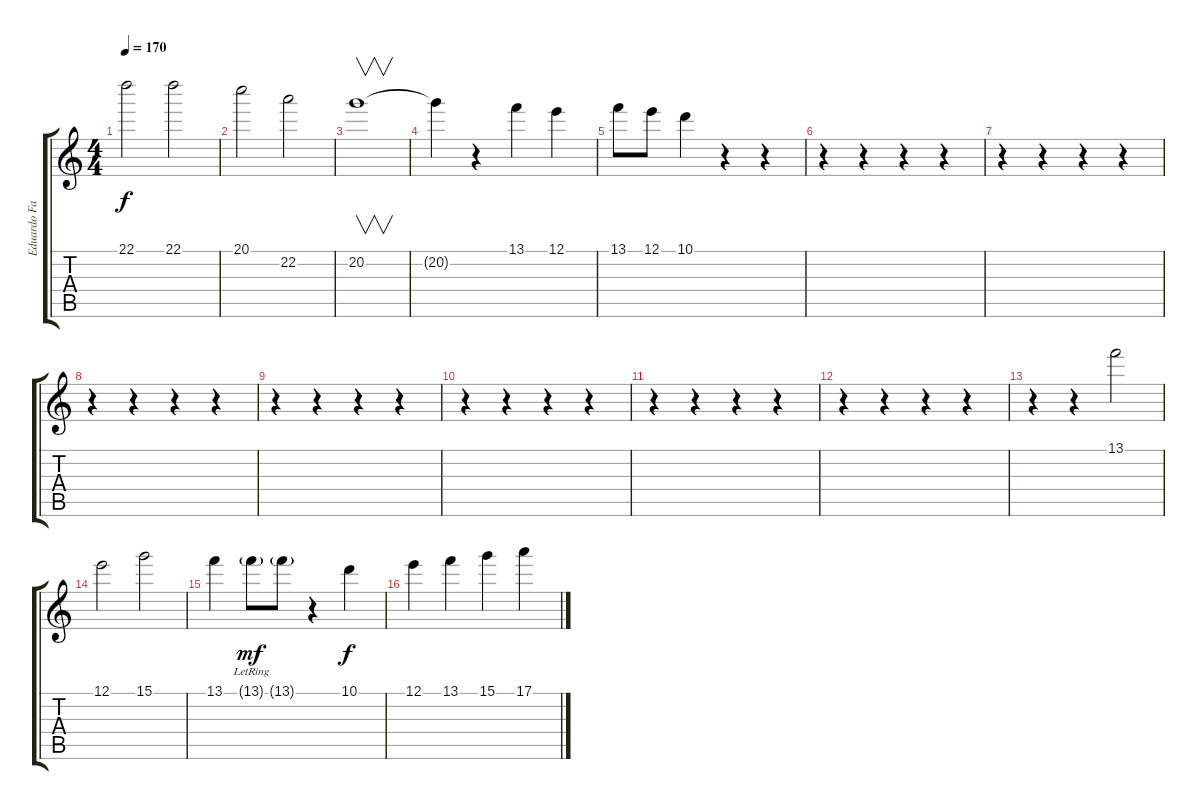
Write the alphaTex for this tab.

\track ("Eduardo Falaschi" "Eduardo Fa") {instrument overdrivenguitar}
\staff {score tabs}
\tuning (E4 B3 G3 D3 A2 E2) {hide}
\ts (4 4)
\tempo 170
\clef g2
\ks c
22.1.2{dy f} 22.1.2 |
20.1.2 22.2.2 |
20.2.1{v} |
20.2{t}.4 r.4 13.1.4 12.1.4 |
13.1.8 12.1.8 10.1.4 r.4 r.4 |
r.4 r.4 r.4 r.4 |
r.4 r.4 r.4 r.4 |
r.4 r.4 r.4 r.4 |
r.4 r.4 r.4 r.4 |
r.4 r.4 r.4 r.4 |
r.4 r.4 r.4 r.4 |
r.4 r.4 r.4 r.4 |
r.4 r.4 13.1.2 |
12.1.2 15.1.2 |
13.1.4 13.1{g lr}.8{dy mf} 13.1{g lr}.8 r.4 10.1.4{dy f} |
12.1.4 13.1.4 15.1.4 17.1.4
